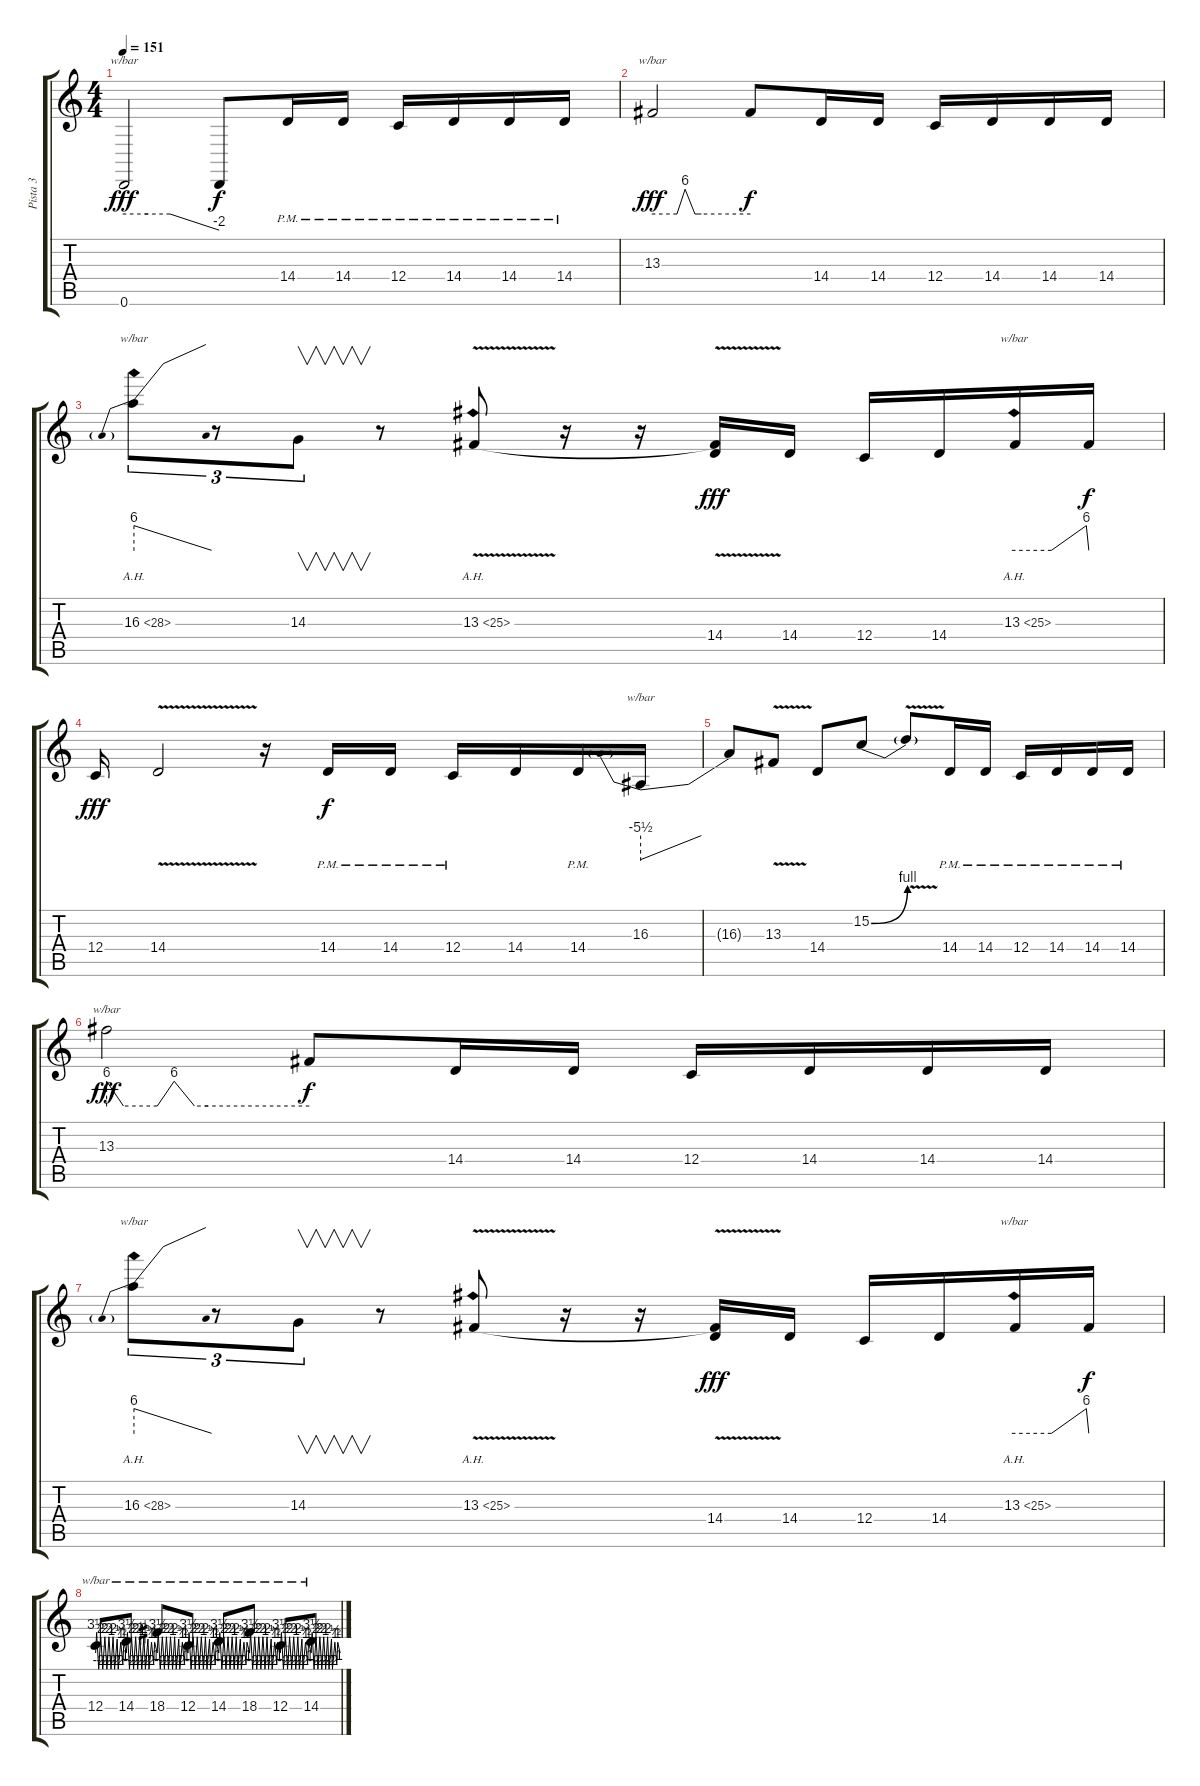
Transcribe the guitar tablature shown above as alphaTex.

\track ("Pista 3" "Pista 3") {instrument electricgrandpiano}
\staff {score tabs}
\tuning (D4 A3 F3 C3 G2 D2) {hide}
\ts (4 4)
\tempo 151
\clef g2
\ks c
0.6.2{tbe (custom default 0 0 15 0 29 0 60 -8) dy fff volume 16 balance 0 instrument distortionguitar} 0.6{t}.8{dy f} 14.4{pm}.16 14.4{pm}.16 12.4{pm}.16 14.4{pm}.16 14.4{pm}.16 14.4{pm}.16 |
13.3.2{tbe (custom default 0 0 15 0 20 24 26 0 30 0 60 0) dy fff volume 16 instrument distortionguitar} 13.3{t}.8{dy f} 14.4.16 14.4.16 12.4.16 14.4.16 14.4.16 14.4.16 |
16.3{ah 12}.8{tu (3 2) tbe (predivedive default 0 24 60 0)} r.8{tu (3 2)} 14.3.8{v tu (3 2)} r.8 13.3{ah 12 v}.8 r.16 r.16 (13.3{t} 14.4{v}).16{dy fff} 14.4.16 12.4.16 14.4.16 13.3{ah 12}.16{tbe (custom default 0 0 30 0 58 24 60 0)} 13.3{t}.16{dy f} |
12.4.16{dy fff} 14.4{v}.2 r.16 14.4{pm}.16{dy f} 14.4{pm}.16 12.4{pm}.16 14.4.16 14.4{pm}.16 16.3.16{tbe (predivedive default 0 -22 60 0)} |
16.3{t}.8 13.3{v}.8 14.4.8 15.2{be (bend 0 0 60 4)}.8 15.2{v t}.8 14.4{pm}.16 14.4{pm}.16 12.4{pm}.16 14.4{pm}.16 14.4{pm}.16 14.4{pm}.16 |
13.3.2{tbe (custom default 0 24 5 0 15 0 20 24 26 0 30 0 60 0) dy fff volume 16 instrument distortionguitar} 13.3{t}.8{dy f} 14.4.16 14.4.16 12.4.16 14.4.16 14.4.16 14.4.16 |
16.3{ah 12}.8{tu (3 2) tbe (predivedive default 0 24 60 0)} r.8{tu (3 2)} 14.3.8{v tu (3 2)} r.8 13.3{ah 12 v}.8 r.16 r.16 (13.3{t} 14.4{v}).16{dy fff} 14.4.16 12.4.16 14.4.16 13.3{ah 12}.16{tbe (custom default 0 0 30 0 58 24 60 0)} 13.3{t}.16{dy f} |
12.4.8{tbe (custom default 0 0 2 14 6 -8 10 8 14 -8 18 8 22 -8 26 8 30 -8 34 8 37 -8 42 6 44 -8 49 4 53 -4 55 4 60 0) instrument distortionguitar} 14.4.8{tbe (custom default 0 0 2 14 6 -8 10 8 14 -8 18 8 22 -8 26 8 30 -8 34 8 37 -8 42 6 44 -8 49 4 53 -4 55 4 60 0)} 18.4.8{tbe (custom default 0 0 2 14 6 -8 10 8 14 -8 18 8 22 -8 26 8 30 -8 34 8 37 -8 42 6 44 -8 49 4 53 -4 55 4 60 0)} 12.4.8{tbe (custom default 0 0 2 14 6 -8 10 8 14 -8 18 8 22 -8 26 8 30 -8 34 8 37 -8 42 6 44 -8 49 4 53 -4 55 4 60 0)} 14.4.8{tbe (custom default 0 0 2 14 6 -8 10 8 14 -8 18 8 22 -8 26 8 30 -8 34 8 37 -8 42 6 44 -8 49 4 53 -4 55 4 60 0)} 18.4.8{tbe (custom default 0 0 2 14 6 -8 10 8 14 -8 18 8 22 -8 26 8 30 -8 34 8 37 -8 42 6 44 -8 49 4 53 -4 55 4 60 0)} 12.4.8{tbe (custom default 0 0 2 14 6 -8 10 8 14 -8 18 8 22 -8 26 8 30 -8 34 8 37 -8 42 6 44 -8 49 4 53 -4 55 4 60 0)} 14.4.8{tbe (custom default 0 0 2 14 6 -8 10 8 14 -8 18 8 22 -8 26 8 30 -8 34 8 37 -8 42 6 44 -8 49 4 53 -4 55 4 60 0)}
